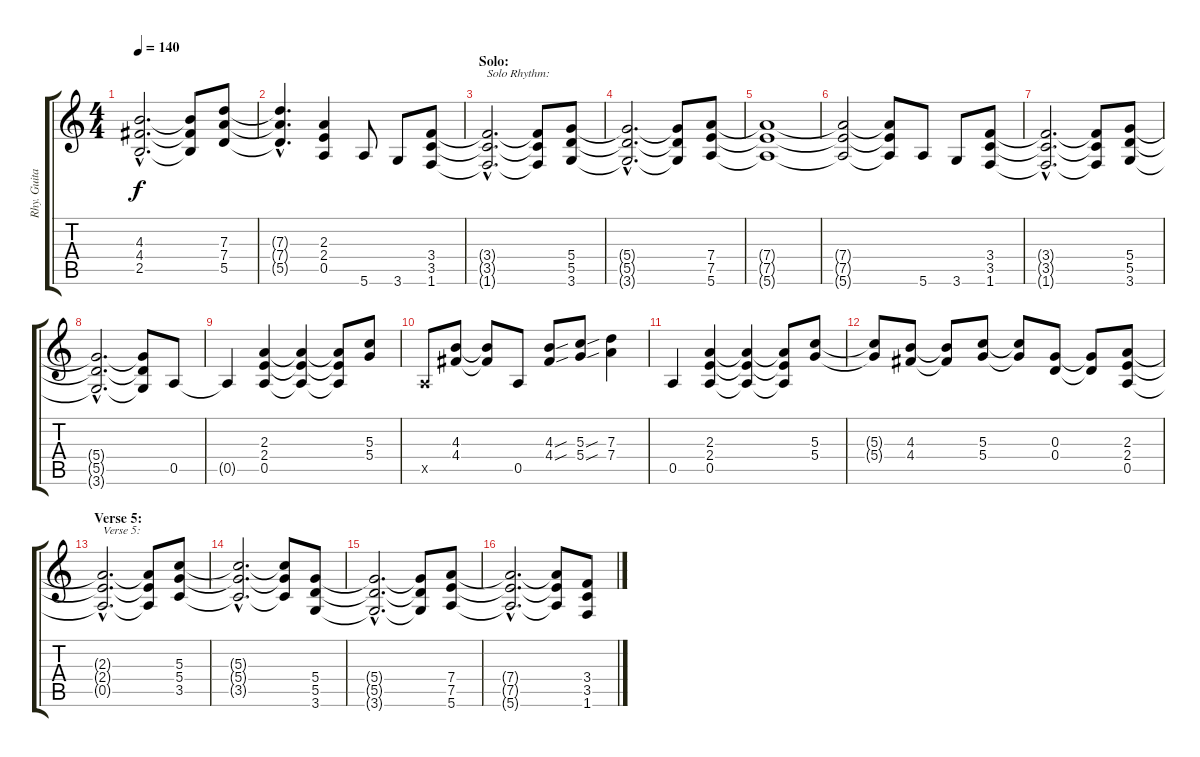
\track ("Rhy. Guitar 1" "Rhy. Guita") {instrument distortionguitar}
\staff {score tabs}
\tuning (E4 B3 G3 D3 A2 E2) {hide}
\ts (4 4)
\tempo 140
\clef g2
\ks c
(4.3{hac t} 4.4{hac t} 2.5{hac t}).2{d dy f} (4.3{t} 4.4{t} 2.5{t}).8 (7.3 7.4 5.5).8 |
(7.3{hac t} 7.4{hac t} 5.5{hac t}).4{d} (2.3 2.4 0.5).4 5.6.8 3.6.8 (3.4 3.5 1.6).8 |
\section ("" "Solo:")
(3.4{hac t} 3.5{hac t} 1.6{hac t}).2{d txt "Solo Rhythm:"} (3.4{t} 3.5{t} 1.6{t}).8 (5.4 5.5 3.6).8 |
(5.4{hac t} 5.5{hac t} 3.6{hac t}).2{d} (5.4{t} 5.5{t} 3.6{t}).8 (7.4 7.5 5.6).8 |
(7.4{t} 7.5{t} 5.6{t}).1 |
(7.4{t} 7.5{t} 5.6{t}).2 (7.4{t} 7.5{t} 5.6{t}).8 5.6.8 3.6.8 (3.4 3.5 1.6).8 |
(3.4{hac t} 3.5{hac t} 1.6{hac t}).2{d} (3.4{t} 3.5{t} 1.6{t}).8 (5.4 5.5 3.6).8 |
(5.4{hac t} 5.5{hac t} 3.6{hac t}).2{d} (5.4{t} 5.5{t} 3.6{t}).8 0.5.8 |
0.5{t}.4 (2.3 2.4 0.5).4 (2.3{t} 2.4{t} 0.5{t}).4 (2.3{t} 2.4{t} 0.5{t}).8 (5.3 5.4).8 |
0.5{x}.8 (4.3 4.4).8 (4.3{t} 4.4{t}).8 0.5.8 (4.3{sou} 4.4{sou}).8 (5.3{sou} 5.4{sou}).8 (7.3 7.4).4 |
0.5.4 (2.3 2.4 0.5).4 (2.3{t} 2.4{t} 0.5{t}).4 (2.3{t} 2.4{t} 0.5{t}).8 (5.3 5.4).8 |
(5.3{t} 5.4{t}).8 (4.3 4.4).8 (4.3{t} 4.4{t}).8 (5.3 5.4).8 (5.3{t} 5.4{t}).8 (0.3 0.4).8 (0.3{t} 0.4{t}).8 (2.3 2.4 0.5).8 |
\section ("" "Verse 5:")
(2.3{hac t} 2.4{hac t} 0.5{hac t}).2{d txt "Verse 5:"} (2.3{t} 2.4{t} 0.5{t}).8 (5.3 5.4 3.5).8 |
(5.3{hac t} 5.4{hac t} 3.5{hac t}).2{d} (5.3{t} 5.4{t} 3.5{t}).8 (5.4 5.5 3.6).8 |
(5.4{hac t} 5.5{hac t} 3.6{hac t}).2{d} (5.4{t} 5.5{t} 3.6{t}).8 (7.4 7.5 5.6).8 |
(7.4{hac t} 7.5{hac t} 5.6{hac t}).2{d} (7.4{t} 7.5{t} 5.6{t}).8 (3.4 3.5 1.6).8
